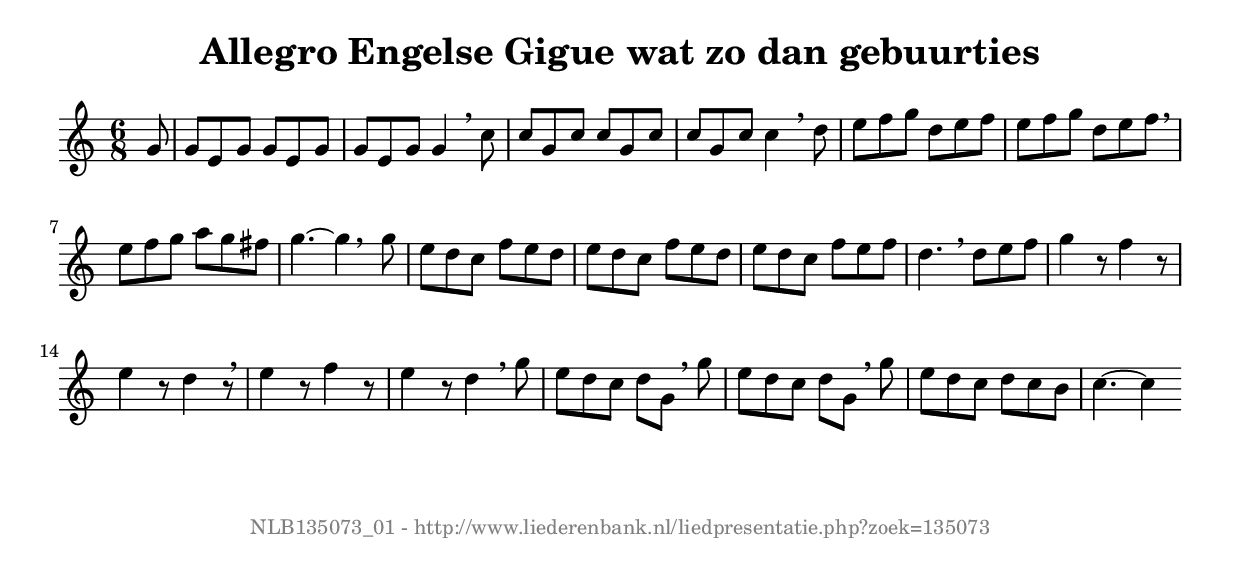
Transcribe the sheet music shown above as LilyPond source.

%
% produced by wce2krn 1.64 (7 June 2014)
%
\version"2.16"
#(append! paper-alist '(("long" . (cons (* 210 mm) (* 2000 mm)))))
#(set-default-paper-size "long")
sb = {\breathe}
mBreak = {\breathe }
bBreak = {\breathe }
x = {\once\override NoteHead #'style = #'cross }
gl=\glissando
itime={\override Staff.TimeSignature #'stencil = ##f }
ficta = {\once\set suggestAccidentals = ##t}
fine = {\once\override Score.RehearsalMark #'self-alignment-X = #1 \mark \markup {\italic{Fine}}}
dc = {\once\override Score.RehearsalMark #'self-alignment-X = #1 \mark \markup {\italic{D.C.}}}
dcf = {\once\override Score.RehearsalMark #'self-alignment-X = #1 \mark \markup {\italic{D.C. al Fine}}}
dcc = {\once\override Score.RehearsalMark #'self-alignment-X = #1 \mark \markup {\italic{D.C. al Coda}}}
ds = {\once\override Score.RehearsalMark #'self-alignment-X = #1 \mark \markup {\italic{D.S.}}}
dsf = {\once\override Score.RehearsalMark #'self-alignment-X = #1 \mark \markup {\italic{D.S. al Fine}}}
dsc = {\once\override Score.RehearsalMark #'self-alignment-X = #1 \mark \markup {\italic{D.S. al Coda}}}
pv = {\set Score.repeatCommands = #'((volta "1"))}
sv = {\set Score.repeatCommands = #'((volta "2"))}
tv = {\set Score.repeatCommands = #'((volta "3"))}
qv = {\set Score.repeatCommands = #'((volta "4"))}
xv = {\set Score.repeatCommands = #'((volta #f))}
\header{ tagline = ""
title = "Allegro Engelse Gigue wat zo dan gebuurties"
}
\score {{
\key c \major
\relative g'
{
\set melismaBusyProperties = #'()
\partial 32*4
\time 6/8
\tempo 4=120
\override Score.MetronomeMark #'transparent = ##t
\override Score.RehearsalMark #'break-visibility = #(vector #t #t #f)
g8 g e g g e g g e g g4 \sb c8 c g c c g c c g c c4 \sb d8 e f g d e f e f g d e f \sb e f g a g fis g4.~ g4 \bar ":|:" \bBreak
g8 e d c f e d e d c f e d e d c f e f d4. \sb d8 e f g4 r8 f4 r8 e4 r8 d4 r8 \mBreak \bar "|"
e4 r8 f4 r8 e4 r8 d4 \sb g8 e d c d g, \sb g' e d c d g, \sb g' e d c d c b c4.~ c4 \bar ":|"
 }}
 \midi { }
 \layout {
            indent = 0.0\cm
}
}
\markup { \vspace #0 } \markup { \with-color #grey \fill-line { \center-column { \smaller "NLB135073_01 - http://www.liederenbank.nl/liedpresentatie.php?zoek=135073" } } }
